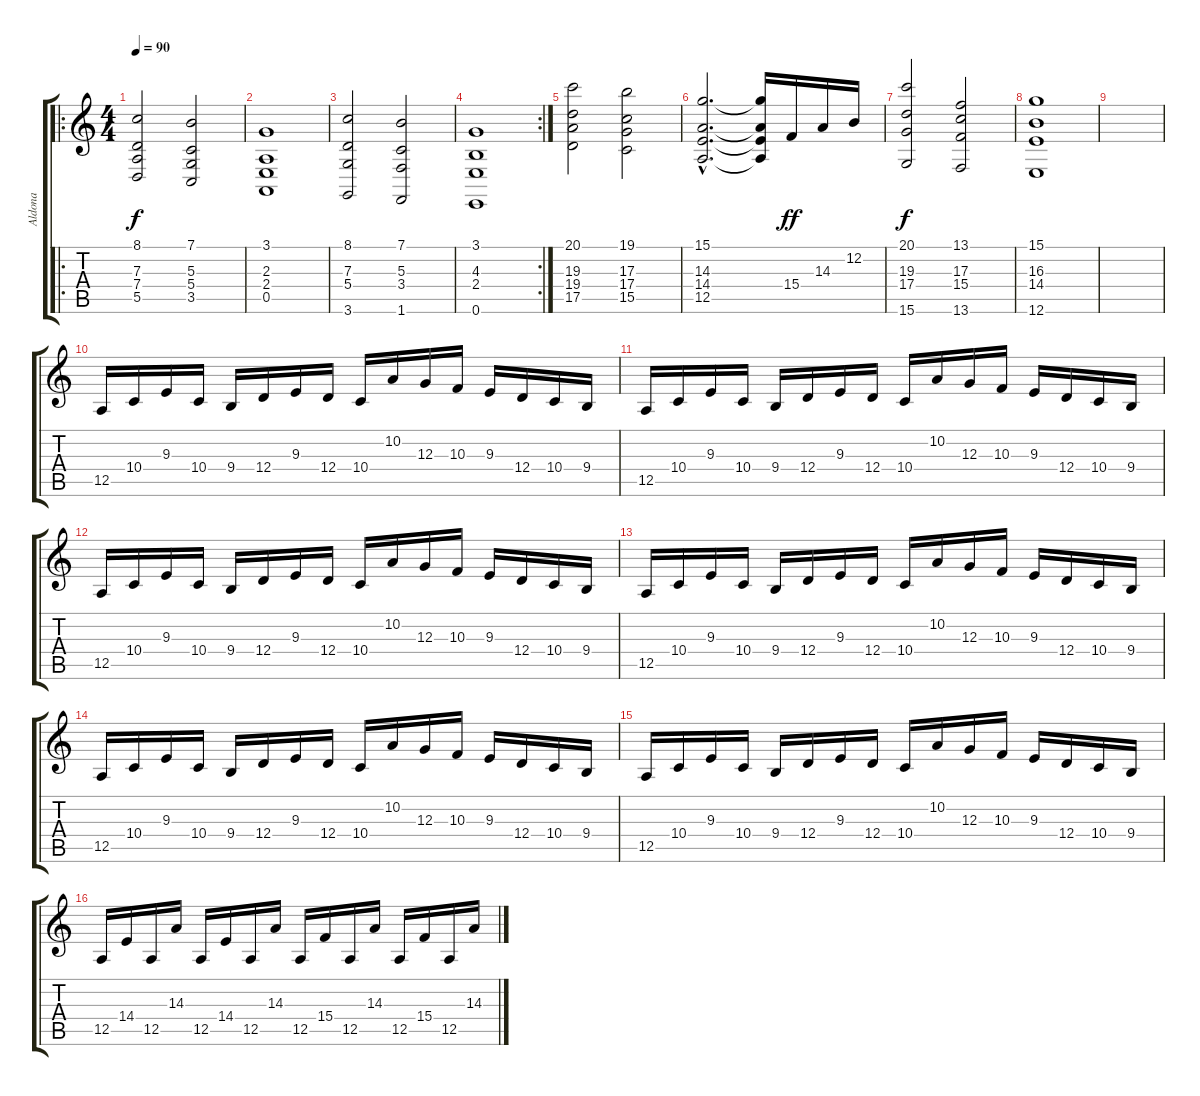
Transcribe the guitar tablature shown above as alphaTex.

\track ("Aldona" "Aldona") {instrument lead2sawtooth}
\staff {score tabs}
\tuning (E4 B3 G3 D3 A2 E2) {hide}
\ro
\ts (4 4)
\tempo 90
\clef g2
\ks c
(8.1 7.3 7.4 5.5).2{dy f balance 8} (7.1 5.3 5.4 3.5).2 |
(3.1 2.3 2.4 0.5).1 |
(8.1 7.3 5.4 3.6).2 (7.1 5.3 3.4 1.6).2 |
\rc 2
(3.1 4.3 2.4 0.6).1 |
(20.1 19.3 19.4 17.5).2 (19.1 17.3 17.4 15.5).2 |
(15.1{hac} 14.3{hac} 14.4{hac} 12.5{hac}).2{d} (15.1{t} 14.3{t} 14.4{t} 12.5{t}).16 15.4.16{dy ff} 14.3.16 12.2.16 |
(20.1 19.3 17.4 15.6).2{dy f} (13.1 17.3 15.4 13.6).2 |
(15.1 16.3 14.4 12.6).1 |
|
12.5.16{volume 16 balance 0} 10.4.16 9.3.16 10.4.16 9.4.16 12.4.16 9.3.16 12.4.16 10.4.16 10.2.16 12.3.16 10.3.16 9.3.16 12.4.16 10.4.16 9.4.16 |
12.5.16 10.4.16 9.3.16 10.4.16 9.4.16 12.4.16 9.3.16 12.4.16 10.4.16 10.2.16 12.3.16 10.3.16 9.3.16 12.4.16 10.4.16 9.4.16 |
12.5.16 10.4.16 9.3.16 10.4.16 9.4.16 12.4.16 9.3.16 12.4.16 10.4.16 10.2.16 12.3.16 10.3.16 9.3.16 12.4.16 10.4.16 9.4.16 |
12.5.16 10.4.16 9.3.16 10.4.16 9.4.16 12.4.16 9.3.16 12.4.16 10.4.16 10.2.16 12.3.16 10.3.16 9.3.16 12.4.16 10.4.16 9.4.16 |
12.5.16 10.4.16 9.3.16 10.4.16 9.4.16 12.4.16 9.3.16 12.4.16 10.4.16 10.2.16 12.3.16 10.3.16 9.3.16 12.4.16 10.4.16 9.4.16 |
12.5.16 10.4.16 9.3.16 10.4.16 9.4.16 12.4.16 9.3.16 12.4.16 10.4.16 10.2.16 12.3.16 10.3.16 9.3.16 12.4.16 10.4.16 9.4.16 |
12.5.16 14.4.16 12.5.16 14.3.16 12.5.16 14.4.16 12.5.16 14.3.16 12.5.16 15.4.16 12.5.16 14.3.16 12.5.16 15.4.16 12.5.16 14.3.16
